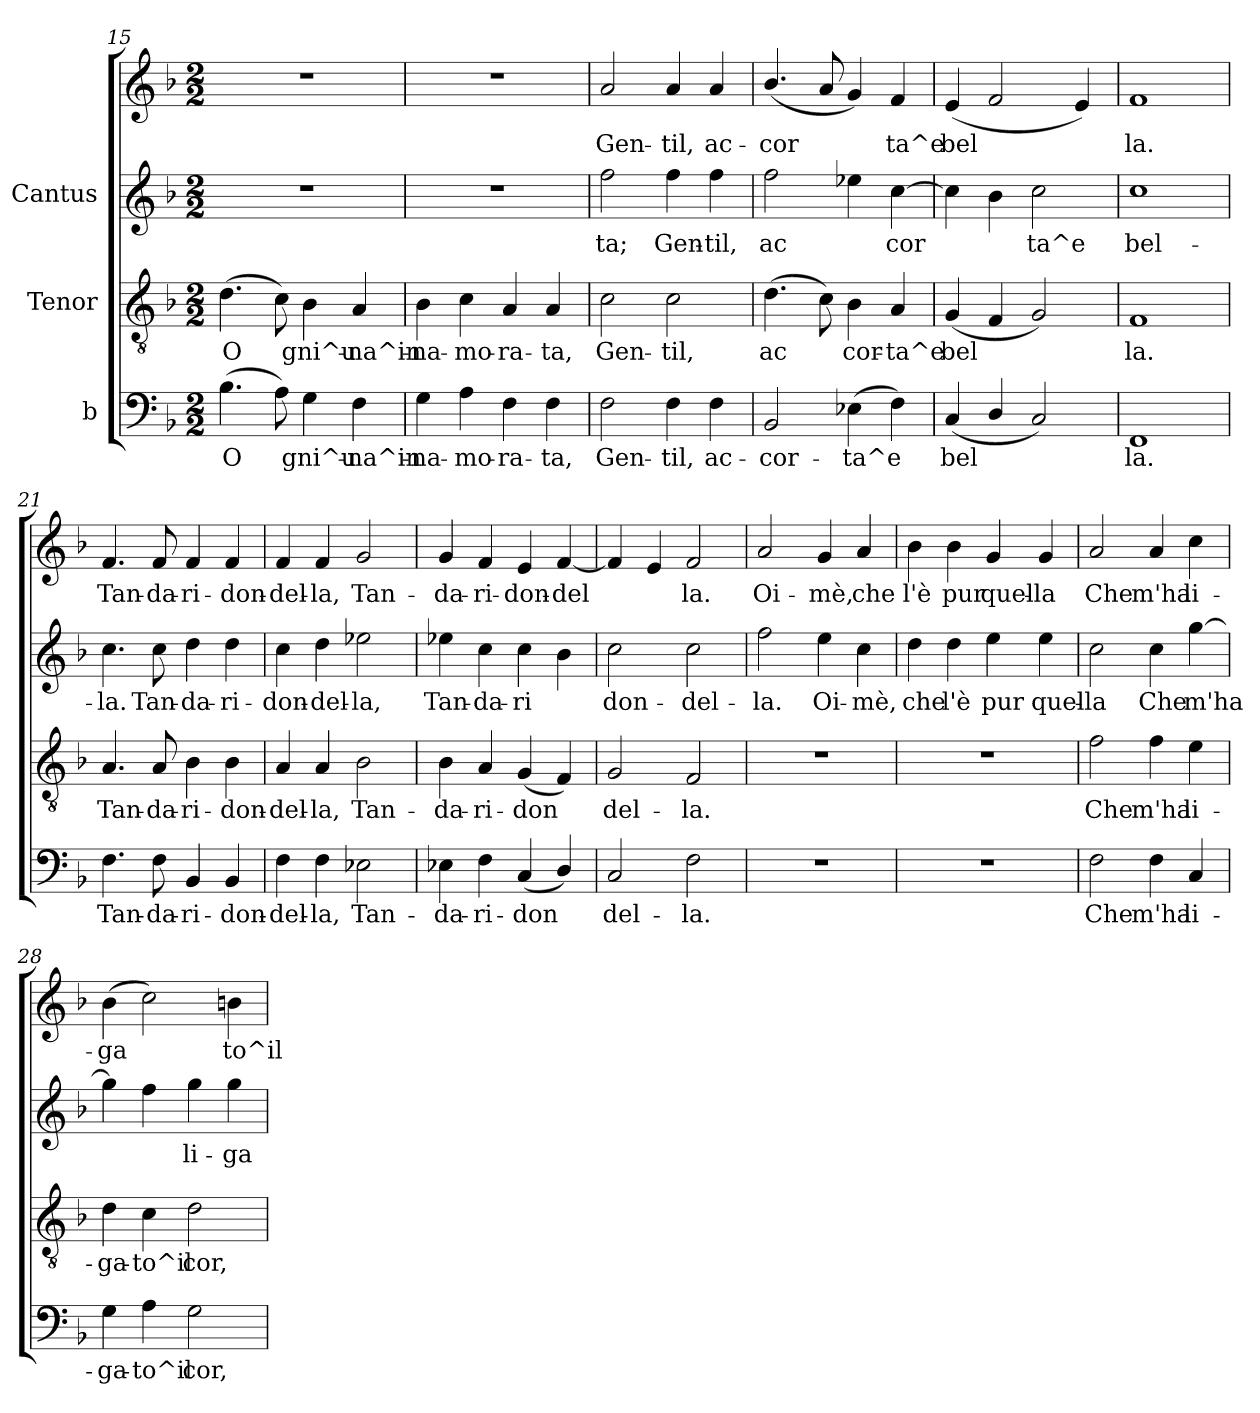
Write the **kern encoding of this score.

**kern	**text	**kern	**text	**kern	**text	**kern	**text
*part3	*part3	*part2	*part2	*part1	*part1	*part1	*part1
*staff4	*staff4	*staff3	*staff3	*staff2	*staff2	*staff1	*staff1
*I"b	*	*I"Tenor	*	*I"Cantus	*	*	*
!!LO:PB:g=z
*clefF4	*	*clefGv2	*	*clefG2	*	*clefG2	*
*k[b-]	*	*k[b-]	*	*k[b-]	*	*k[b-]	*
*F:	*	*F:	*	*F:	*	*F:	*
*M2/2	*	*M2/2	*	*M2/2	*	*M2/2	*
=15	=15	=15	=15	=15	=15	=15	=15
!	!LO:LY:b:cj	!	!LO:LY:b:cj	!	!	!	!
(>4.B-\	O-	(>4.d\	O-	1r	.	1r	.
!	!LO:LY:b:cj	!	!LO:LY:b:cj	!	!	!	!
8A\)	-	8c\)	-	.	.	.	.
!	!LO:LY:b:cj	!	!LO:LY:b:cj	!	!	!	!
4G\	gni^u-	4B-\	gni^u-	.	.	.	.
!	!LO:LY:b:cj	!	!LO:LY:b:cj	!	!	!	!
4F\	-na^in-	4A/	-na^in-	.	.	.	.
=16	=16	=16	=16	=16	=16	=16	=16
!	!LO:LY:b:cj	!	!LO:LY:b:cj	!	!	!	!
4G\	-na-	4B-\	-na-	1r	.	1r	.
!	!LO:LY:b:cj	!	!LO:LY:b:cj	!	!	!	!
4A\	-mo-	4c\	-mo-	.	.	.	.
!	!LO:LY:b:cj	!	!LO:LY:b:cj	!	!	!	!
4F\	-ra-	4A/	-ra-	.	.	.	.
!	!LO:LY:b:cj	!	!LO:LY:b:cj	!	!	!	!
4F\	-ta,	4A/	-ta,	.	.	.	.
=17	=17	=17	=17	=17	=17	=17	=17
!	!LO:LY:b:cj	!	!LO:LY:b:cj	!	!LO:LY:b:cj	!	!LO:LY:b:cj
2F\	Gen-	2c\	Gen-	2ff\	-ta;	2a/	-Gen-
!	!LO:LY:b:cj	!	!LO:LY:b:cj	!	!LO:LY:b:cj	!	!LO:LY:b:cj
4F\	-til,	2c\	-til,	4ff\	Gen-	4a/	-til,
!	!LO:LY:b:cj	!	!	!	!LO:LY:b:cj	!	!LO:LY:b:cj
4F\	ac-	.	.	4ff\	-til,	4a/	ac-
=18	=18	=18	=18	=18	=18	=18	=18
!	!LO:LY:b:cj	!	!LO:LY:b:cj	!	!LO:LY:b:cj	!	!LO:LY:b:cj
2BB-/	-cor-	(>4.d\	ac-	2ff\	ac-	(<4.b-/	cor-
!	!	!	!LO:LY:b:cj	!	!	!	!LO:LY:b:cj
.	.	8c\)	-	.	.	8a/	-
!	!LO:LY:b:cj	!	!LO:LY:b:cj	!	!LO:LY:b:cj	!	!LO:LY:b:cj
(>4E-X\	-ta^e	4B-\	cor-	4ee-X\	-	4g/)	.
!	!LO:LY:b:cj	!	!LO:LY:b:cj	!	!LO:LY:b:cj	!	!LO:LY:b:cj
4F\)	.	4A/	-ta^e	[>4cc\	cor-	4f/	ta^e
=19	=19	=19	=19	=19	=19	=19	=19
!	!LO:LY:b:cj	!	!LO:LY:b:cj	!	!LO:LY:b:cj	!	!LO:LY:b:cj
(<4C/	bel-	(<4G/	bel-	4cc\]	-	(<4e/	-bel-
!	!LO:LY:b:cj	!	!LO:LY:b:cj	!	!LO:LY:b:cj	!	!LO:LY:b:cj
4D/	--	4F/	--	4b-\	.	2f/	--
!	!LO:LY:b:cj	!	!LO:LY:b:cj	!	!LO:LY:b:cj	!	!
2C/)	--	2G/)	--	2cc\	ta^e	.	.
!	!	!	!	!	!	!	!LO:LY:b:cj
.	.	.	.	.	.	4e/)	--
=20	=20	=20	=20	=20	=20	=20	=20
!	!LO:LY:b:cj	!	!LO:LY:b:cj	!	!LO:LY:b:cj	!	!LO:LY:b:cj
1FF	-la.	1F	-la.	1cc	bel-	1f	la.
!!LO:LB:g=z
=21	=21	=21	=21	=21	=21	=21	=21
!	!LO:LY:b:cj	!	!LO:LY:b:cj	!	!LO:LY:b:cj	!	!LO:LY:b:cj
4.F\	Tan-	4.A/	Tan-	4.cc\	-la.	4.f/	-Tan-
!	!LO:LY:b:cj	!	!LO:LY:b:cj	!	!LO:LY:b:cj	!	!LO:LY:b:cj
8F\	-da-	8A/	-da-	8cc\	Tan-	8f/	-da-
!	!LO:LY:b:cj	!	!LO:LY:b:cj	!	!LO:LY:b:cj	!	!LO:LY:b:cj
4BB-/	-ri-	4B-\	-ri-	4dd\	-da-	4f/	-ri-
!	!LO:LY:b:cj	!	!LO:LY:b:cj	!	!LO:LY:b:cj	!	!LO:LY:b:cj
4BB-/	-don-	4B-\	-don-	4dd\	-ri-	4f/	-don-
=22	=22	=22	=22	=22	=22	=22	=22
!	!LO:LY:b:cj	!	!LO:LY:b:cj	!	!LO:LY:b:cj	!	!LO:LY:b:cj
4F\	-del-	4A/	-del-	4cc\	-don-	4f/	-del-
!	!LO:LY:b:cj	!	!LO:LY:b:cj	!	!LO:LY:b:cj	!	!LO:LY:b:cj
4F\	-la,	4A/	-la,	4dd\	-del-	4f/	-la,
!	!LO:LY:b:cj	!	!LO:LY:b:cj	!	!LO:LY:b:cj	!	!LO:LY:b:cj
2E-X\	Tan-	2B-\	Tan-	2ee-X\	-la,	2g/	Tan-
=23	=23	=23	=23	=23	=23	=23	=23
!	!LO:LY:b:cj	!	!LO:LY:b:cj	!	!LO:LY:b:cj	!	!LO:LY:b:cj
4E-X\	-da-	4B-\	-da-	4ee-X\	-Tan-	4g/	da-
!	!LO:LY:b:cj	!	!LO:LY:b:cj	!	!LO:LY:b:cj	!	!LO:LY:b:cj
4F\	-ri-	4A/	-ri-	4cc\	-da-	4f/	-ri-
!	!LO:LY:b:cj	!	!LO:LY:b:cj	!	!LO:LY:b:cj	!	!LO:LY:b:cj
(<4C/	-don-	(<4G/	-don-	4cc\	-ri-	4e/	-don-
!	!LO:LY:b:cj	!	!LO:LY:b:cj	!	!LO:LY:b:cj	!	!LO:LY:b:cj
4D/)	--	4F/)	--	4b-\	--	[<4f/	-del-
=24	=24	=24	=24	=24	=24	=24	=24
!	!LO:LY:b:cj	!	!LO:LY:b:cj	!	!LO:LY:b:cj	!	!LO:LY:b:cj
2C/	-del-	2G/	-del-	2cc\	don-	4f/]	-
!	!	!	!	!	!	!	!LO:LY:b:cj
.	.	.	.	.	.	4e/	.
!	!LO:LY:b:cj	!	!LO:LY:b:cj	!	!LO:LY:b:cj	!	!LO:LY:b:cj
2F\	-la.	2F/	-la.	2cc\	-del-	2f/	la.
=25	=25	=25	=25	=25	=25	=25	=25
!	!	!	!	!	!LO:LY:b:cj	!	!LO:LY:b:cj
1r	.	1r	.	2ff\	la.	2a/	-Oi-
!	!	!	!	!	!LO:LY:b:cj	!	!LO:LY:b:cj
.	.	.	.	4ee\	Oi-	4g/	-mè,
!	!	!	!	!	!LO:LY:b:cj	!	!LO:LY:b:cj
.	.	.	.	4cc\	-mè,	4a/	che
!!LO:LB:g=z
=26	=26	=26	=26	=26	=26	=26	=26
!	!	!	!	!	!LO:LY:b:cj	!	!LO:LY:b:cj
1r	.	1r	.	4dd\	che	4b-\	l'è
!	!	!	!	!	!LO:LY:b:cj	!	!LO:LY:b:cj
.	.	.	.	4dd\	l'è	4b-\	pur
!	!	!	!	!	!LO:LY:b:cj	!	!LO:LY:b:cj
.	.	.	.	4ee\	pur	4g/	quel-
!	!	!	!	!	!LO:LY:b:cj	!	!LO:LY:b:cj
.	.	.	.	4ee\	quel-	4g/	-la
=27	=27	=27	=27	=27	=27	=27	=27
!	!LO:LY:b:cj	!	!LO:LY:b:cj	!	!LO:LY:b:cj	!	!LO:LY:b:cj
2F\	Che	2f\	Che	2cc\	-la	2a/	-Che
!	!LO:LY:b:cj	!	!LO:LY:b:cj	!	!LO:LY:b:cj	!	!LO:LY:b:cj
4F\	m'ha	4f\	m'ha	4cc\	Che	4a/	m'ha
!	!LO:LY:b:cj	!	!LO:LY:b:cj	!	!LO:LY:b:cj	!	!LO:LY:b:cj
4C/	li-	4e\	li-	[>4gg\	m'ha	4cc\	li-
=28	=28	=28	=28	=28	=28	=28	=28
!	!LO:LY:b:cj	!	!LO:LY:b:cj	!	!LO:LY:b:cj	!	!LO:LY:b:cj
4G\	-ga-	4d\	-ga-	4gg\]	.	(>4b-\	ga-
!	!LO:LY:b:cj	!	!LO:LY:b:cj	!	!LO:LY:b:cj	!	!LO:LY:b:cj
4A\	-to^il	4c\	-to^il	4ff\	.	2cc\)	-
!	!LO:LY:b:cj	!	!LO:LY:b:cj	!	!LO:LY:b:cj	!	!
2G\	cor,	2d\	cor,	4gg\	li-	.	.
!	!	!	!	!	!LO:LY:b:cj	!	!LO:LY:b:cj
.	.	.	.	4gg\	-ga-	4bn\	to^il
=	=	=	=	=	=	=	=
*-	*-	*-	*-	*-	*-	*-	*-
